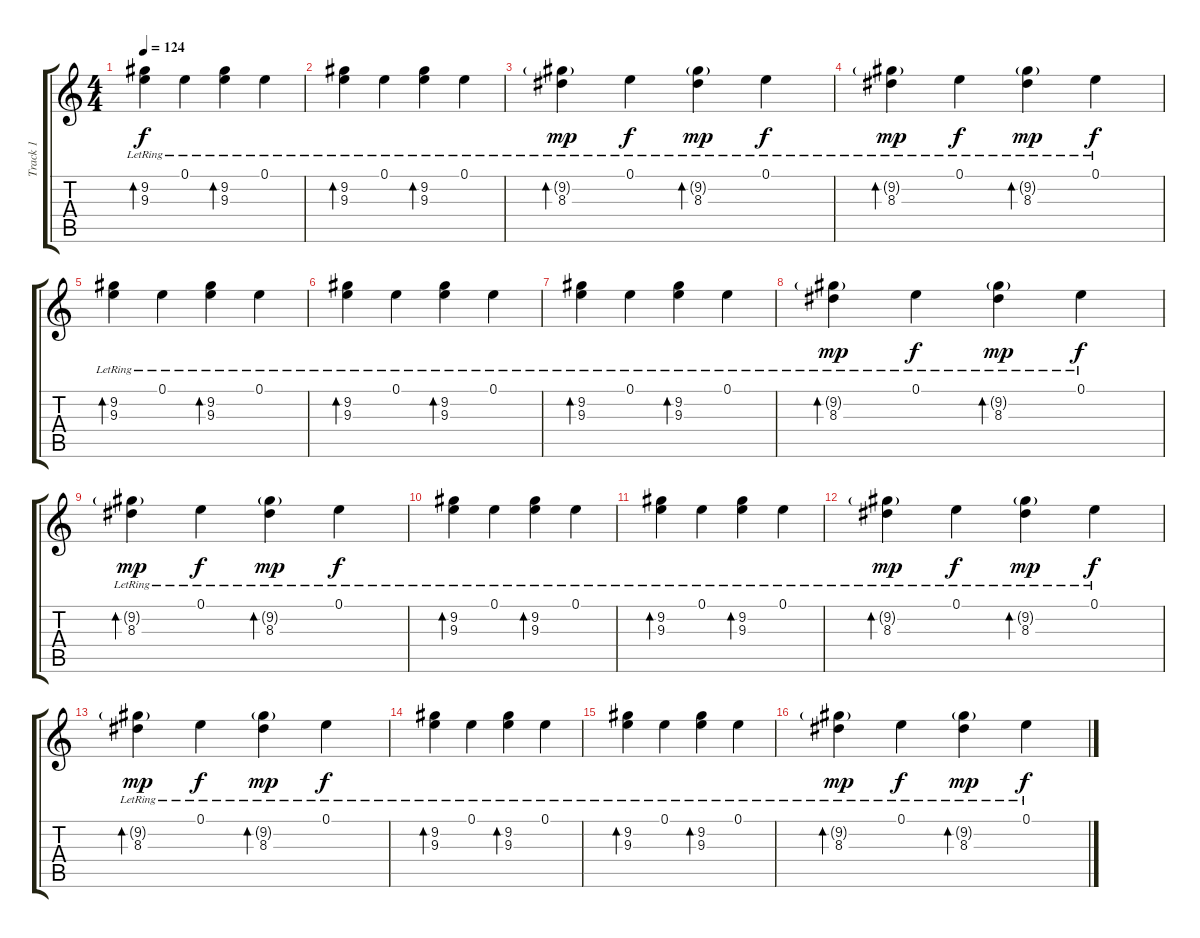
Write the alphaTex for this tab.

\track ("Track 1" "Track 1") {instrument electricguitarjazz}
\staff {score tabs}
\tuning (E4 B3 G3 D3 A2 E2) {hide}
\ts (4 4)
\tempo 124
\clef g2
\ks c
(9.2{lr} 9.3{lr}).4{bd 120 dy f} 0.1{lr}.4 (9.2{lr} 9.3{lr}).4{bd 120} 0.1{lr}.4 |
(9.2{lr} 9.3{lr}).4{bd 120} 0.1{lr}.4 (9.2{lr} 9.3{lr}).4{bd 120} 0.1{lr}.4 |
(9.2{g lr} 8.3{lr}).4{bd 120 dy mp} 0.1{lr}.4{dy f} (9.2{g lr} 8.3{lr}).4{bd 120 dy mp} 0.1{lr}.4{dy f} |
(9.2{g lr} 8.3{lr}).4{bd 120 dy mp} 0.1{lr}.4{dy f} (9.2{g lr} 8.3{lr}).4{bd 120 dy mp} 0.1{lr}.4{dy f} |
(9.2{lr} 9.3{lr}).4{bd 120} 0.1{lr}.4 (9.2{lr} 9.3{lr}).4{bd 120} 0.1{lr}.4 |
(9.2{lr} 9.3{lr}).4{bd 120} 0.1{lr}.4 (9.2{lr} 9.3{lr}).4{bd 120} 0.1{lr}.4 |
(9.2{lr} 9.3{lr}).4{bd 120} 0.1{lr}.4 (9.2{lr} 9.3{lr}).4{bd 120} 0.1{lr}.4 |
(9.2{g lr} 8.3{lr}).4{bd 120 dy mp} 0.1{lr}.4{dy f} (9.2{g lr} 8.3{lr}).4{bd 120 dy mp} 0.1{lr}.4{dy f} |
(9.2{g lr} 8.3{lr}).4{bd 120 dy mp} 0.1{lr}.4{dy f} (9.2{g lr} 8.3{lr}).4{bd 120 dy mp} 0.1{lr}.4{dy f} |
(9.2{lr} 9.3{lr}).4{bd 120} 0.1{lr}.4 (9.2{lr} 9.3{lr}).4{bd 120} 0.1{lr}.4 |
(9.2{lr} 9.3{lr}).4{bd 120} 0.1{lr}.4 (9.2{lr} 9.3{lr}).4{bd 120} 0.1{lr}.4 |
(9.2{g lr} 8.3{lr}).4{bd 120 dy mp} 0.1{lr}.4{dy f} (9.2{g lr} 8.3{lr}).4{bd 120 dy mp} 0.1{lr}.4{dy f} |
(9.2{g lr} 8.3{lr}).4{bd 120 dy mp} 0.1{lr}.4{dy f} (9.2{g lr} 8.3{lr}).4{bd 120 dy mp} 0.1{lr}.4{dy f} |
(9.2{lr} 9.3{lr}).4{bd 120} 0.1{lr}.4 (9.2{lr} 9.3{lr}).4{bd 120} 0.1{lr}.4 |
(9.2{lr} 9.3{lr}).4{bd 120} 0.1{lr}.4 (9.2{lr} 9.3{lr}).4{bd 120} 0.1{lr}.4 |
(9.2{g lr} 8.3{lr}).4{bd 120 dy mp} 0.1{lr}.4{dy f} (9.2{g lr} 8.3{lr}).4{bd 120 dy mp} 0.1{lr}.4{dy f}
